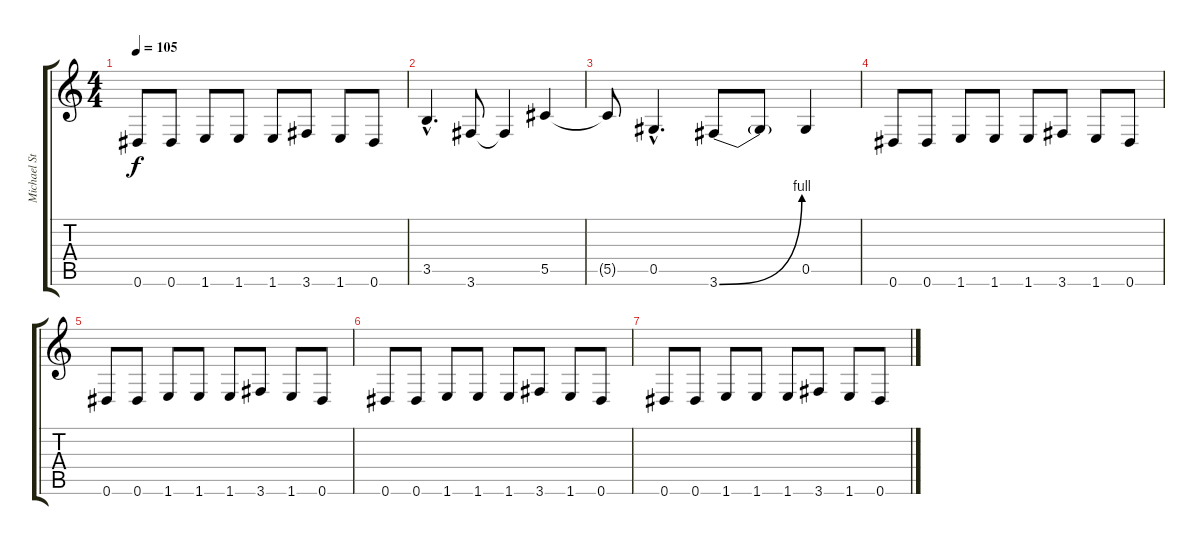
\track ("Michael Starr - Bass" "Michael St") {instrument electricbassfinger}
\staff {score tabs}
\tuning (Eb4 Bb3 Gb3 Db3 Ab2 Eb2) {hide}
\ts (4 4)
\tempo 105
\clef g2
\ks c
0.6.8{dy f} 0.6.8 1.6.8 1.6.8 1.6.8 3.6.8 1.6.8 0.6.8 |
3.5{hac}.4{d} 3.6.8 3.6{t}.4 5.5.4 |
5.5{t}.8 0.5{hac}.4{d} 3.6{be (bend 0 0 60 4)}.8 3.6{t}.8 0.5.4 |
0.6.8 0.6.8 1.6.8 1.6.8 1.6.8 3.6.8 1.6.8 0.6.8 |
0.6.8 0.6.8 1.6.8 1.6.8 1.6.8 3.6.8 1.6.8 0.6.8 |
0.6.8 0.6.8 1.6.8 1.6.8 1.6.8 3.6.8 1.6.8 0.6.8 |
0.6.8 0.6.8 1.6.8 1.6.8 1.6.8 3.6.8 1.6.8 0.6.8
